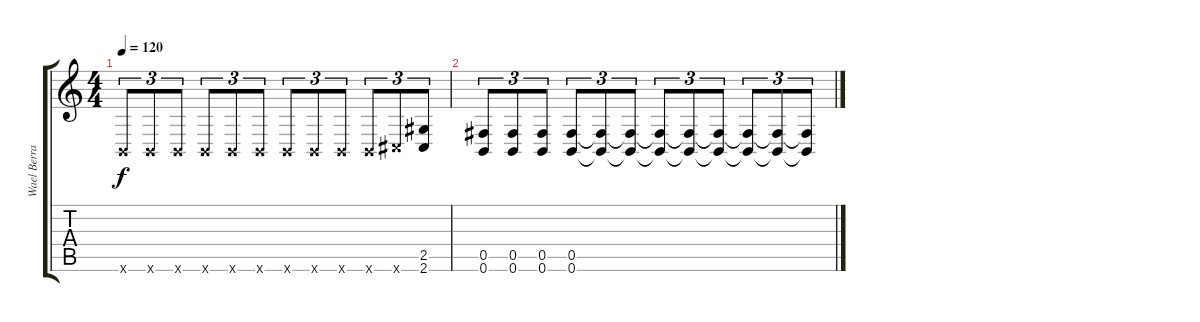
\track ("Wael Berrais" "Wael Berra") {instrument distortionguitar}
\staff {score tabs}
\tuning (Db4 Ab3 E3 B2 Gb2 B1) {hide}
\ts (4 4)
\tempo 120
\clef g2
\ks c
0.6{x}.8{tu (3 2) dy f} 0.6{x}.8{tu (3 2)} 0.6{x}.8{tu (3 2)} 0.6{x}.8{tu (3 2)} 0.6{x}.8{tu (3 2)} 0.6{x}.8{tu (3 2)} 0.6{x}.8{tu (3 2)} 0.6{x}.8{tu (3 2)} 0.6{x}.8{tu (3 2)} 0.6{x}.8{tu (3 2)} 2.6{x}.8{tu (3 2)} (2.5 2.6).8{tu (3 2)} |
(0.5 0.6).8{tu (3 2)} (0.5 0.6).8{tu (3 2)} (0.5 0.6).8{tu (3 2)} (0.5 0.6).8{tu (3 2)} (0.5{t} 0.6{t}).8{tu (3 2)} (0.5{t} 0.6{t}).8{tu (3 2)} (0.5{t} 0.6{t}).8{tu (3 2)} (0.5{t} 0.6{t}).8{tu (3 2)} (0.5{t} 0.6{t}).8{tu (3 2)} (0.5{t} 0.6{t}).8{tu (3 2)} (0.5{t} 0.6{t}).8{tu (3 2)} (0.5{t} 0.6{t}).8{tu (3 2)}
